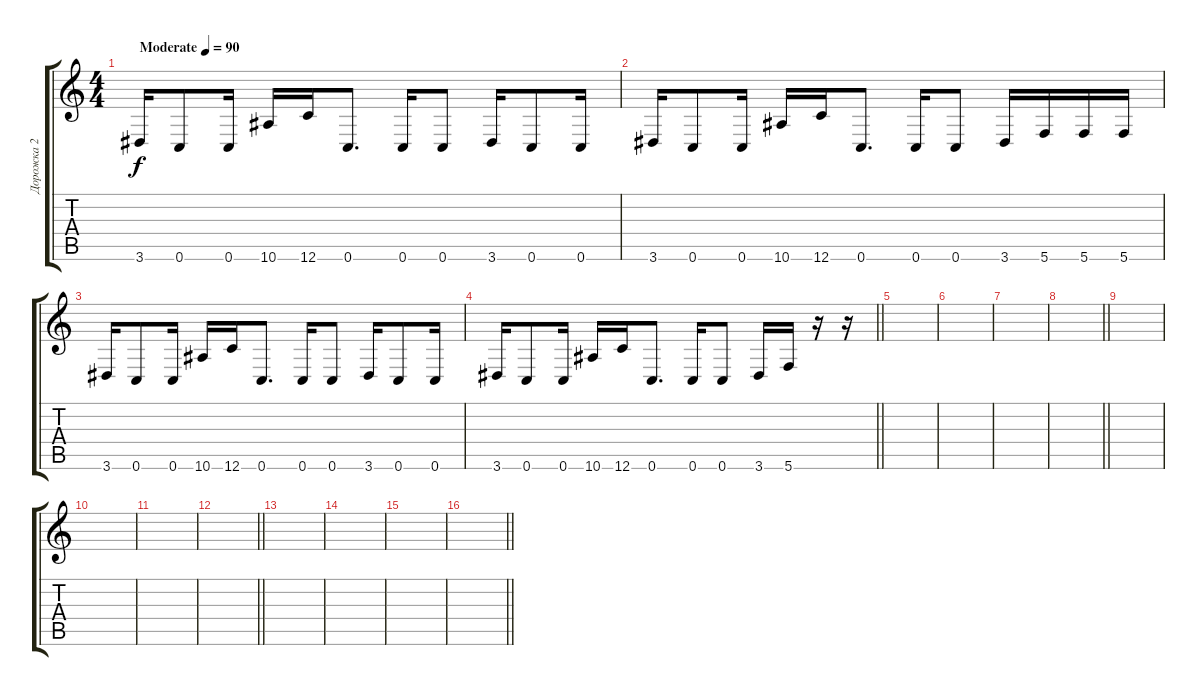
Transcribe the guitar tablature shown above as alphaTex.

\track ("Дорожка 2" "Дорожка 2") {instrument overdrivenguitar}
\staff {score tabs}
\tuning (D4 A3 F3 C3 G2 C2) {hide}
\ts (4 4)
\tempo (90 "Moderate")
\clef g2
\ks c
3.6.16{dy f instrument overdrivenguitar} 0.6.8 0.6.16 10.6.16 12.6.16 0.6.8{d} 0.6.16 0.6.8 3.6.16 0.6.8 0.6.16 |
3.6.16 0.6.8 0.6.16 10.6.16 12.6.16 0.6.8{d} 0.6.16 0.6.8 3.6.16 5.6.16 5.6.16 5.6.16 |
3.6.16 0.6.8 0.6.16 10.6.16 12.6.16 0.6.8{d} 0.6.16 0.6.8 3.6.16 0.6.8 0.6.16 |
\barLineRight lightlight
3.6.16 0.6.8 0.6.16 10.6.16 12.6.16 0.6.8{d} 0.6.16 0.6.8 3.6.16 5.6.16 r.16 r.16 |
|
|
|
\barLineRight lightlight
|
|
|
|
\barLineRight lightlight
|
|
|
|
\barLineRight lightlight
